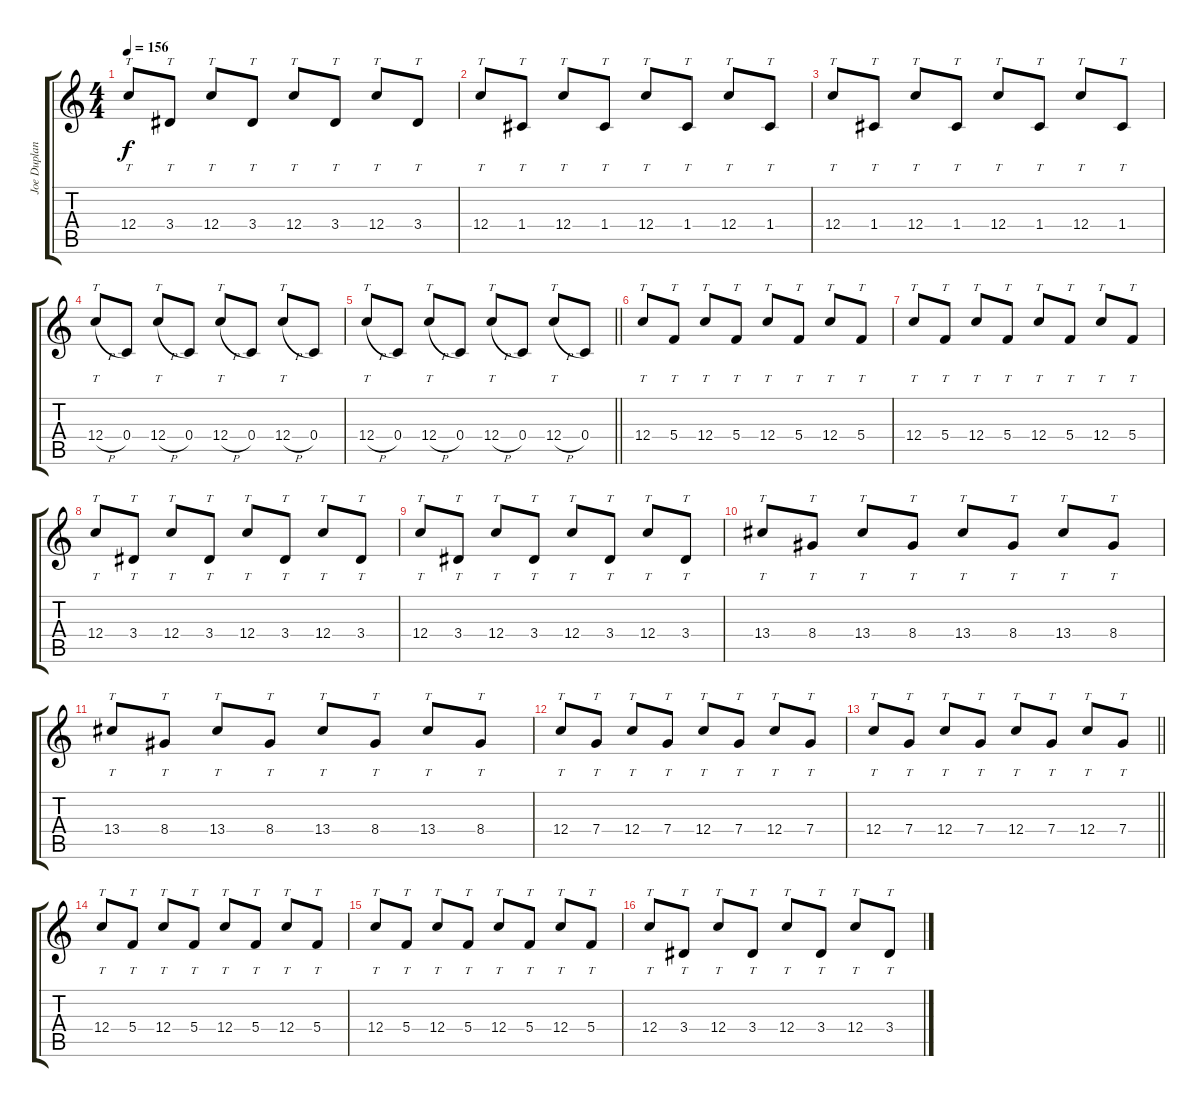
\track ("Joe Duplantier" "Joe Duplan") {instrument distortionguitar}
\staff {score tabs}
\tuning (D4 A3 F3 C3 G2 C2) {hide}
\ts (4 4)
\tempo 156
\clef g2
\ks c
12.4.8{tt dy f} 3.4.8{tt} 12.4.8{tt} 3.4.8{tt} 12.4.8{tt} 3.4.8{tt} 12.4.8{tt} 3.4.8{tt} |
12.4.8{tt} 1.4.8{tt} 12.4.8{tt} 1.4.8{tt} 12.4.8{tt} 1.4.8{tt} 12.4.8{tt} 1.4.8{tt} |
12.4.8{tt} 1.4.8{tt} 12.4.8{tt} 1.4.8{tt} 12.4.8{tt} 1.4.8{tt} 12.4.8{tt} 1.4.8{tt} |
12.4{h}.8{tt} 0.4.8 12.4{h}.8{tt} 0.4.8 12.4{h}.8{tt} 0.4.8 12.4{h}.8{tt} 0.4.8 |
\barLineRight lightlight
12.4{h}.8{tt} 0.4.8 12.4{h}.8{tt} 0.4.8 12.4{h}.8{tt} 0.4.8 12.4{h}.8{tt} 0.4.8 |
\section ("" "")
12.4.8{tt} 5.4.8{tt} 12.4.8{tt} 5.4.8{tt} 12.4.8{tt} 5.4.8{tt} 12.4.8{tt} 5.4.8{tt} |
12.4.8{tt} 5.4.8{tt} 12.4.8{tt} 5.4.8{tt} 12.4.8{tt} 5.4.8{tt} 12.4.8{tt} 5.4.8{tt} |
12.4.8{tt} 3.4.8{tt} 12.4.8{tt} 3.4.8{tt} 12.4.8{tt} 3.4.8{tt} 12.4.8{tt} 3.4.8{tt} |
12.4.8{tt} 3.4.8{tt} 12.4.8{tt} 3.4.8{tt} 12.4.8{tt} 3.4.8{tt} 12.4.8{tt} 3.4.8{tt} |
13.4.8{tt} 8.4.8{tt} 13.4.8{tt} 8.4.8{tt} 13.4.8{tt} 8.4.8{tt} 13.4.8{tt} 8.4.8{tt} |
13.4.8{tt} 8.4.8{tt} 13.4.8{tt} 8.4.8{tt} 13.4.8{tt} 8.4.8{tt} 13.4.8{tt} 8.4.8{tt} |
12.4.8{tt} 7.4.8{tt} 12.4.8{tt} 7.4.8{tt} 12.4.8{tt} 7.4.8{tt} 12.4.8{tt} 7.4.8{tt} |
\barLineRight lightlight
12.4.8{tt} 7.4.8{tt} 12.4.8{tt} 7.4.8{tt} 12.4.8{tt} 7.4.8{tt} 12.4.8{tt} 7.4.8{tt} |
12.4.8{tt} 5.4.8{tt} 12.4.8{tt} 5.4.8{tt} 12.4.8{tt} 5.4.8{tt} 12.4.8{tt} 5.4.8{tt} |
12.4.8{tt} 5.4.8{tt} 12.4.8{tt} 5.4.8{tt} 12.4.8{tt} 5.4.8{tt} 12.4.8{tt} 5.4.8{tt} |
12.4.8{tt} 3.4.8{tt} 12.4.8{tt} 3.4.8{tt} 12.4.8{tt} 3.4.8{tt} 12.4.8{tt} 3.4.8{tt}
